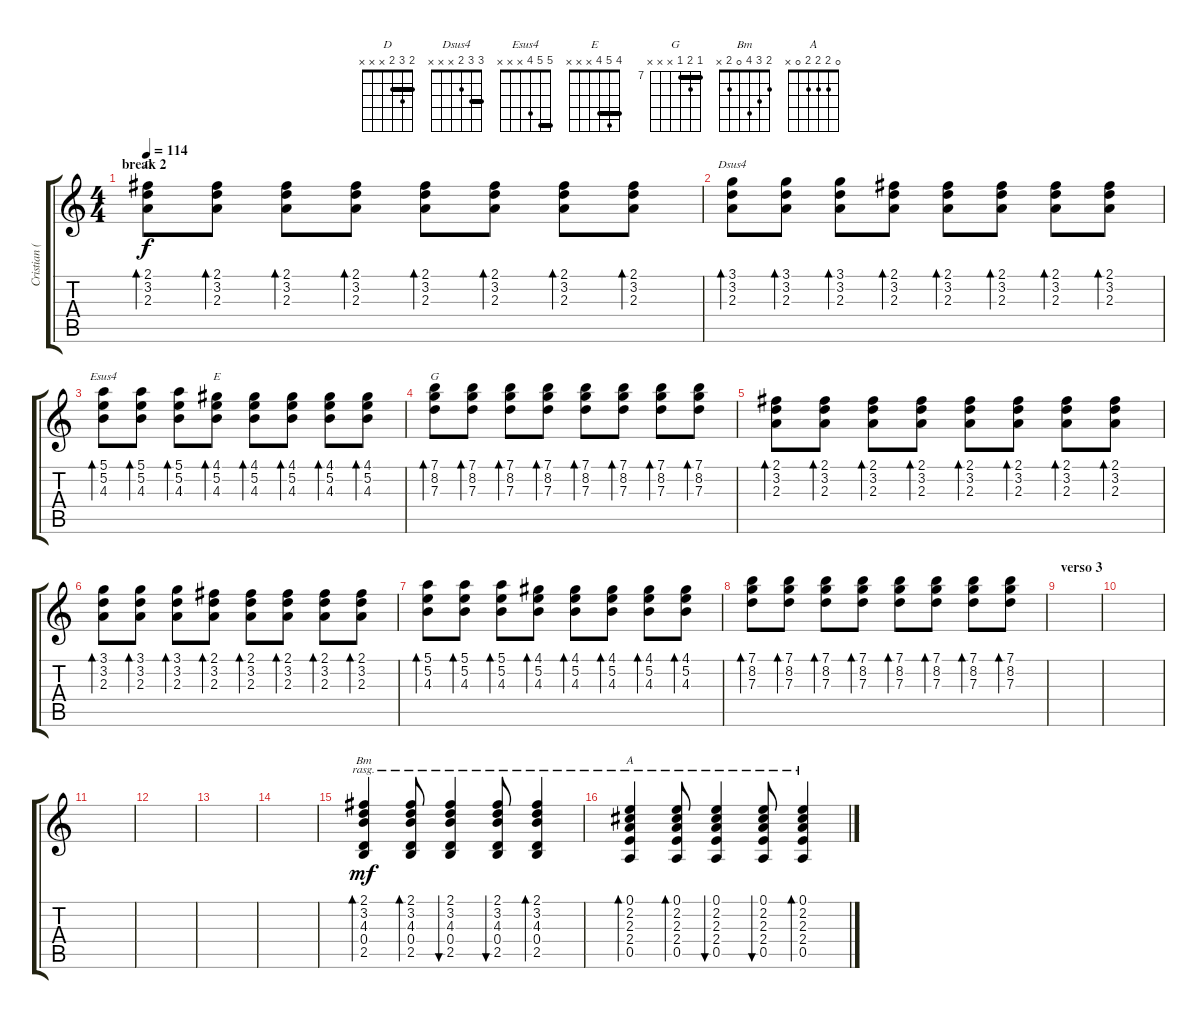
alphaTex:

\track ("Cristian (guitarra)" "Cristian (") {instrument acousticguitarsteel}
\staff {score tabs}
\tuning (E4 B3 G3 D3 A2 E2) {hide}
\chord ("D" 2 3 2 x x x) {barre 2}
\chord ("Dsus4" 3 3 2 x x x) {barre 3}
\chord ("Esus4" 5 5 4 x x x) {barre 5}
\chord ("E" 4 5 4 x x x) {barre 4}
\chord ("G" 7 8 7 x x x) {firstfret 7 barre 7}
\chord ("Bm" 2 3 4 0 2 x)
\chord ("A" 0 2 2 2 0 x)
\ts (4 4)
\section ("" "break 2")
\tempo 114
\clef g2
\ks c
(2.1 3.2 2.3).8{bd 60 ch "D" dy f} (2.1 3.2 2.3).8{bd 60} (2.1 3.2 2.3).8{bd 60} (2.1 3.2 2.3).8{bd 60} (2.1 3.2 2.3).8{bd 60} (2.1 3.2 2.3).8{bd 60} (2.1 3.2 2.3).8{bd 60} (2.1 3.2 2.3).8{bd 60} |
(3.1 3.2 2.3).8{bd 60 ch "Dsus4"} (3.1 3.2 2.3).8{bd 60} (3.1 3.2 2.3).8{bd 60} (2.1 3.2 2.3).8{bd 60} (2.1 3.2 2.3).8{bd 60} (2.1 3.2 2.3).8{bd 60} (2.1 3.2 2.3).8{bd 60} (2.1 3.2 2.3).8{bd 60} |
(5.1 5.2 4.3).8{bd 60 ch "Esus4"} (5.1 5.2 4.3).8{bd 60} (5.1 5.2 4.3).8{bd 60} (4.1 5.2 4.3).8{bd 60 ch "E"} (4.1 5.2 4.3).8{bd 60} (4.1 5.2 4.3).8{bd 60} (4.1 5.2 4.3).8{bd 60} (4.1 5.2 4.3).8{bd 60} |
(7.1 8.2 7.3).8{bd 60 ch "G"} (7.1 8.2 7.3).8{bd 60} (7.1 8.2 7.3).8{bd 60} (7.1 8.2 7.3).8{bd 60} (7.1 8.2 7.3).8{bd 60} (7.1 8.2 7.3).8{bd 60} (7.1 8.2 7.3).8{bd 60} (7.1 8.2 7.3).8{bd 60} |
(2.1 3.2 2.3).8{bd 60} (2.1 3.2 2.3).8{bd 60} (2.1 3.2 2.3).8{bd 60} (2.1 3.2 2.3).8{bd 60} (2.1 3.2 2.3).8{bd 60} (2.1 3.2 2.3).8{bd 60} (2.1 3.2 2.3).8{bd 60} (2.1 3.2 2.3).8{bd 60} |
(3.1 3.2 2.3).8{bd 60} (3.1 3.2 2.3).8{bd 60} (3.1 3.2 2.3).8{bd 60} (2.1 3.2 2.3).8{bd 60} (2.1 3.2 2.3).8{bd 60} (2.1 3.2 2.3).8{bd 60} (2.1 3.2 2.3).8{bd 60} (2.1 3.2 2.3).8{bd 60} |
(5.1 5.2 4.3).8{bd 60} (5.1 5.2 4.3).8{bd 60} (5.1 5.2 4.3).8{bd 60} (4.1 5.2 4.3).8{bd 60} (4.1 5.2 4.3).8{bd 60} (4.1 5.2 4.3).8{bd 60} (4.1 5.2 4.3).8{bd 60} (4.1 5.2 4.3).8{bd 60} |
(7.1 8.2 7.3).8{bd 60} (7.1 8.2 7.3).8{bd 60} (7.1 8.2 7.3).8{bd 60} (7.1 8.2 7.3).8{bd 60} (7.1 8.2 7.3).8{bd 60} (7.1 8.2 7.3).8{bd 60} (7.1 8.2 7.3).8{bd 60} (7.1 8.2 7.3).8{bd 60} |
\section ("" "verso 3")
|
|
|
|
|
|
(2.1 3.2 4.3 0.4 2.5).4{bd 120 ch "Bm" rasg ii dy mf} (2.1 3.2 4.3 0.4 2.5).8{bd 60 rasg ii} (2.1 3.2 4.3 0.4 2.5).4{bu 60 rasg ii} (2.1 3.2 4.3 0.4 2.5).8{bu 60 rasg ii} (2.1 3.2 4.3 0.4 2.5).4{bd 60 rasg ii} |
(0.1 2.2 2.3 2.4 0.5).4{bd 120 ch "A" rasg ii} (0.1 2.2 2.3 2.4 0.5).8{bd 60 rasg ii} (0.1 2.2 2.3 2.4 0.5).4{bu 60 rasg ii} (0.1 2.2 2.3 2.4 0.5).8{bu 60 rasg ii} (0.1 2.2 2.3 2.4 0.5).4{bd 60 rasg ii}
